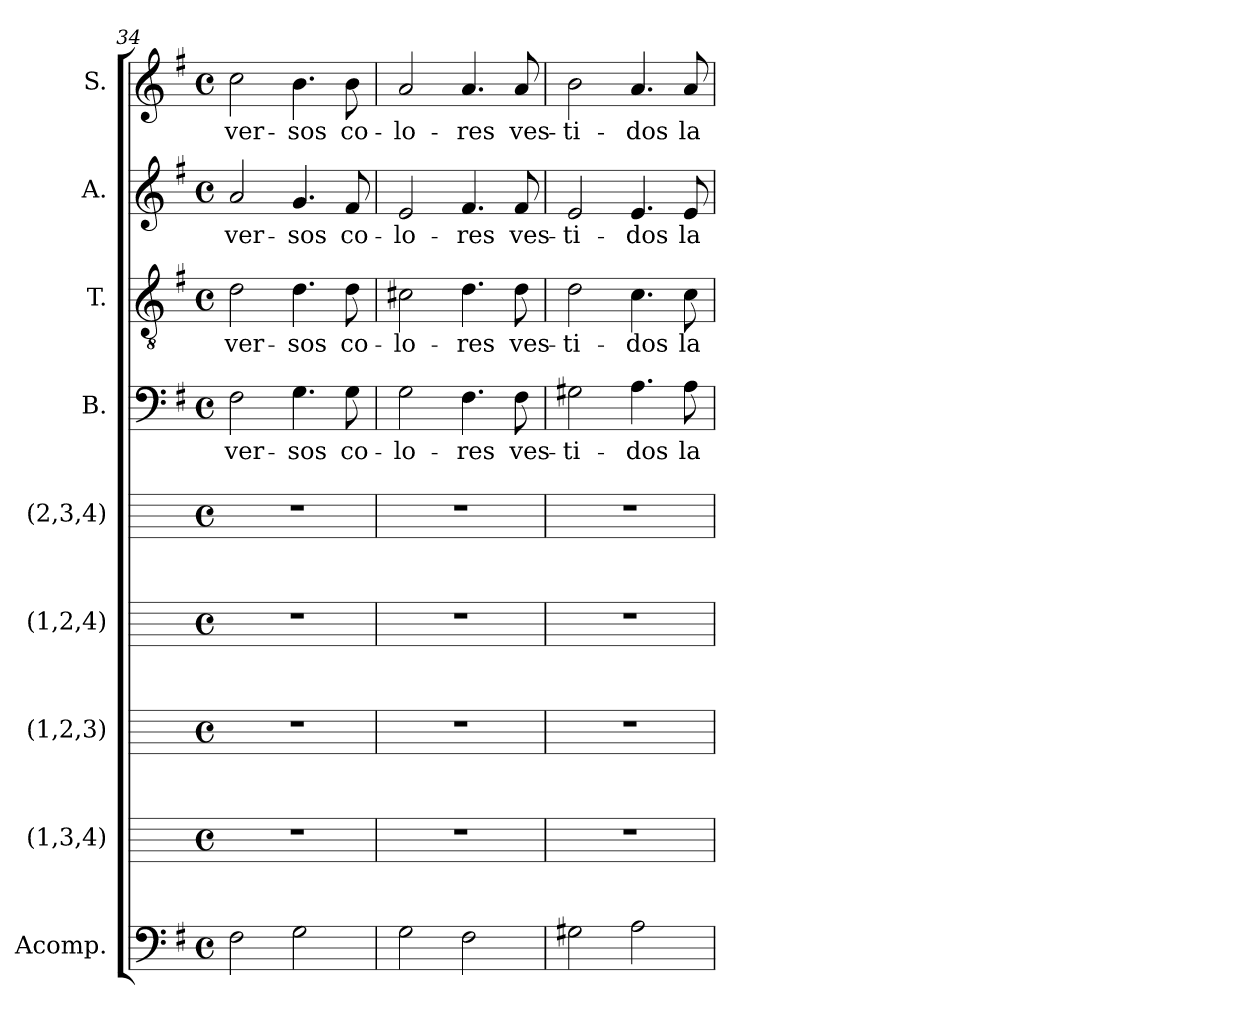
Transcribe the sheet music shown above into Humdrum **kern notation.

**kern	**kern	**kern	**kern	**kern	**kern	**text	**kern	**text	**kern	**text	**kern	**text
*part9	*part8	*part7	*part6	*part5	*part4	*part4	*part3	*part3	*part2	*part2	*part1	*part1
*staff9	*staff8	*staff7	*staff6	*staff5	*staff4	*staff4	*staff3	*staff3	*staff2	*staff2	*staff1	*staff1
*I"Acomp.	*I"(1,3,4)	*I"(1,2,3)	*I"(1,2,4)	*I"(2,3,4)	*I"B.	*	*I"T.	*	*I"A.	*	*I"S.	*
*I'Acomp.	*	*	*	*	*I'B. (2ª)	*	*I'T. (4ª)	*	*I'A. (3ª)	*	*I'S. (1ª)	*
!!LO:LB:g=z
*clefF4	*	*	*	*	*clefF4	*	*clefGv2	*	*clefG2	*	*clefG2	*
*k[f#]	*k[]	*k[]	*k[]	*k[]	*k[f#]	*	*k[f#]	*	*k[f#]	*	*k[f#]	*
*G:	*C:	*C:	*C:	*C:	*G:	*	*G:	*	*G:	*	*G:	*
*M4/4	*M4/4	*M4/4	*M4/4	*M4/4	*M4/4	*	*M4/4	*	*M4/4	*	*M4/4	*
*met(c)	*met(c)	*met(c)	*met(c)	*met(c)	*met(c)	*	*met(c)	*	*met(c)	*	*met(c)	*
=34	=34	=34	=34	=34	=34	=34	=34	=34	=34	=34	=34	=34
!	!	!	!	!	!	!LO:LY:b:cj	!	!LO:LY:b:cj	!	!LO:LY:b:cj	!	!LO:LY:b:cj
2F#\	1r	1r	1r	1r	2F#\	-ver-	2d\	-ver-	2a/	-ver-	2cc\	-ver-
!	!	!	!	!	!	!LO:LY:b:cj	!	!LO:LY:b:cj	!	!LO:LY:b:cj	!	!LO:LY:b:cj
2G\	.	.	.	.	4.G\	-sos	4.d\	-sos	4.g/	-sos	4.b\	-sos
!	!	!	!	!	!	!LO:LY:b:cj	!	!LO:LY:b:cj	!	!LO:LY:b:cj	!	!LO:LY:b:cj
.	.	.	.	.	8G\	co-	8d\	co-	8f#/	co-	8b\	co-
=35	=35	=35	=35	=35	=35	=35	=35	=35	=35	=35	=35	=35
!	!	!	!	!	!	!LO:LY:b:cj	!	!LO:LY:b:cj	!	!LO:LY:b:cj	!	!LO:LY:b:cj
2G\	1r	1r	1r	1r	2G\	-lo-	2c#X\	-lo-	2e/	-lo-	2a/	-lo-
!	!	!	!	!	!	!LO:LY:b:cj	!	!LO:LY:b:cj	!	!LO:LY:b:cj	!	!LO:LY:b:cj
2F#\	.	.	.	.	4.F#\	-res	4.d\	-res	4.f#/	-res	4.a/	-res
!	!	!	!	!	!	!LO:LY:b:cj	!	!LO:LY:b:cj	!	!LO:LY:b:cj	!	!LO:LY:b:cj
.	.	.	.	.	8F#\	ves-	8d\	ves-	8f#/	ves-	8a/	ves-
=36	=36	=36	=36	=36	=36	=36	=36	=36	=36	=36	=36	=36
!	!	!	!	!	!	!LO:LY:b:cj	!	!LO:LY:b:cj	!	!LO:LY:b:cj	!	!LO:LY:b:cj
2G#X\	1r	1r	1r	1r	2G#X\	-ti-	2d\	-ti-	2e/	-ti-	2b\	-ti-
!	!	!	!	!	!	!LO:LY:b:cj	!	!LO:LY:b:cj	!	!LO:LY:b:cj	!	!LO:LY:b:cj
2A\	.	.	.	.	4.A\	-dos	4.c\	-dos	4.e/	-dos	4.a/	-dos
!	!	!	!	!	!	!LO:LY:b:cj	!	!LO:LY:b:cj	!	!LO:LY:b:cj	!	!LO:LY:b:cj
.	.	.	.	.	8A\	la	8c\	la	8e/	la	8a/	la
=	=	=	=	=	=	=	=	=	=	=	=	=
*-	*-	*-	*-	*-	*-	*-	*-	*-	*-	*-	*-	*-
